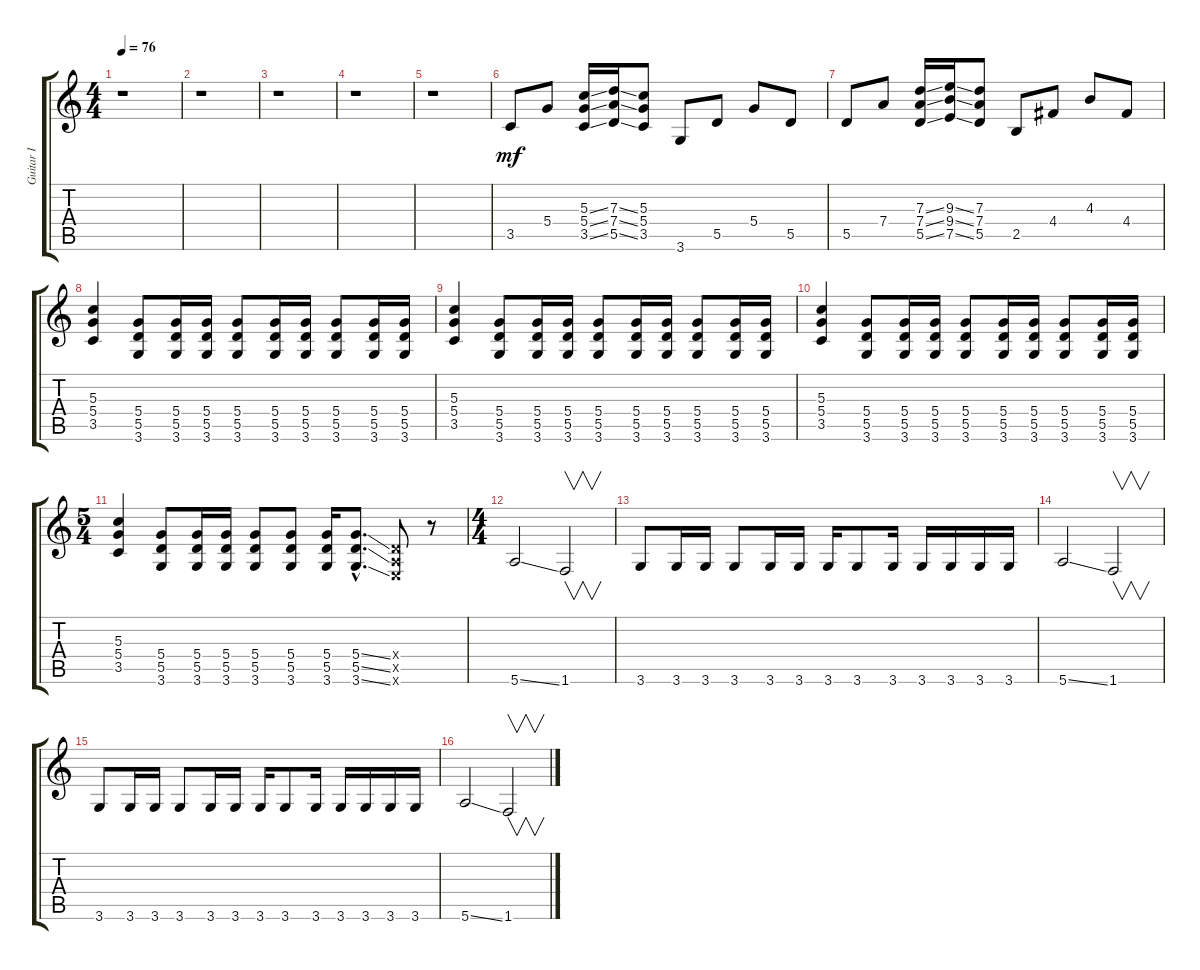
\track ("Guitar I" "Guitar I") {instrument overdrivenguitar}
\staff {score tabs}
\tuning (E4 B3 G3 D3 A2 E2) {hide}
\ts (4 4)
\tempo 76
\clef g2
\ks c
r.1{dy p} |
r.1 |
r.1 |
r.1 |
r.1 |
3.5.8{dy mf} 5.4.8 (5.3{ss} 5.4{ss} 3.5{ss}).16 (7.3{ss} 7.4{ss} 5.5{ss}).16 (5.3 5.4 3.5).8 3.6.8 5.5.8 5.4.8 5.5.8 |
5.5.8 7.4.8 (7.3{ss} 7.4{ss} 5.5{ss}).16 (9.3{ss} 9.4{ss} 7.5{ss}).16 (7.3 7.4 5.5).8 2.5.8 4.4.8 4.3.8 4.4.8 |
(5.3 5.4 3.5).4 (5.4 5.5 3.6).8 (5.4 5.5 3.6).16 (5.4 5.5 3.6).16 (5.4 5.5 3.6).8 (5.4 5.5 3.6).16 (5.4 5.5 3.6).16 (5.4 5.5 3.6).8 (5.4 5.5 3.6).16 (5.4 5.5 3.6).16 |
(5.3 5.4 3.5).4 (5.4 5.5 3.6).8 (5.4 5.5 3.6).16 (5.4 5.5 3.6).16 (5.4 5.5 3.6).8 (5.4 5.5 3.6).16 (5.4 5.5 3.6).16 (5.4 5.5 3.6).8 (5.4 5.5 3.6).16 (5.4 5.5 3.6).16 |
(5.3 5.4 3.5).4 (5.4 5.5 3.6).8 (5.4 5.5 3.6).16 (5.4 5.5 3.6).16 (5.4 5.5 3.6).8 (5.4 5.5 3.6).16 (5.4 5.5 3.6).16 (5.4 5.5 3.6).8 (5.4 5.5 3.6).16 (5.4 5.5 3.6).16 |
\ts (5 4)
(5.3 5.4 3.5).4 (5.4 5.5 3.6).8 (5.4 5.5 3.6).16 (5.4 5.5 3.6).16 (5.4 5.5 3.6).8 (5.4 5.5 3.6).8 (5.4 5.5 3.6).16 (5.4{ss hac} 5.5{ss hac} 3.6{ss hac}).8{d} (0.4{x} 0.5{x} 0.6{x}).8 r.8 |
\ts (4 4)
5.6{ss}.2 1.6.2{v} |
3.6.8 3.6.16 3.6.16 3.6.8 3.6.16 3.6.16 3.6.16 3.6.8 3.6.16 3.6.16 3.6.16 3.6.16 3.6.16 |
5.6{ss}.2 1.6.2{v} |
3.6.8 3.6.16 3.6.16 3.6.8 3.6.16 3.6.16 3.6.16 3.6.8 3.6.16 3.6.16 3.6.16 3.6.16 3.6.16 |
5.6{ss}.2 1.6.2{v}
